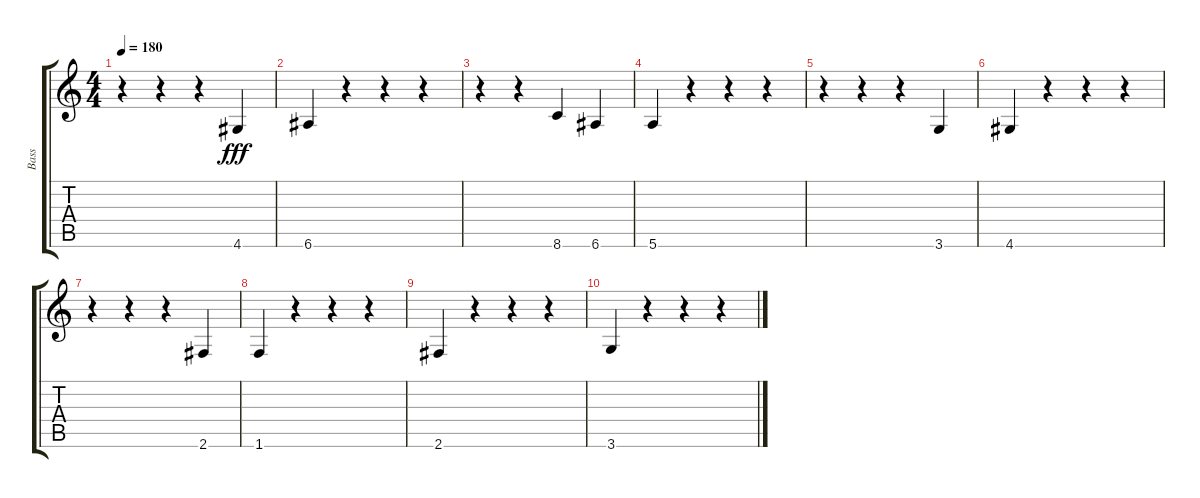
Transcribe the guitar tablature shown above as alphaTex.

\track ("Bass" "Bass") {instrument electricbassfinger}
\staff {score tabs}
\tuning (E4 B3 G3 D3 A2 E2) {hide}
\ts (4 4)
\tempo 180
\clef g2
\ks c
r.4{dy f} r.4 r.4 4.6.4{dy fff} |
6.6.4 r.4 r.4 r.4 |
r.4 r.4 8.6.4 6.6.4 |
5.6.4 r.4 r.4 r.4 |
r.4 r.4 r.4 3.6.4 |
4.6.4 r.4 r.4 r.4 |
r.4 r.4 r.4 2.6.4 |
1.6.4 r.4 r.4 r.4 |
2.6.4 r.4 r.4 r.4 |
3.6.4 r.4 r.4 r.4
